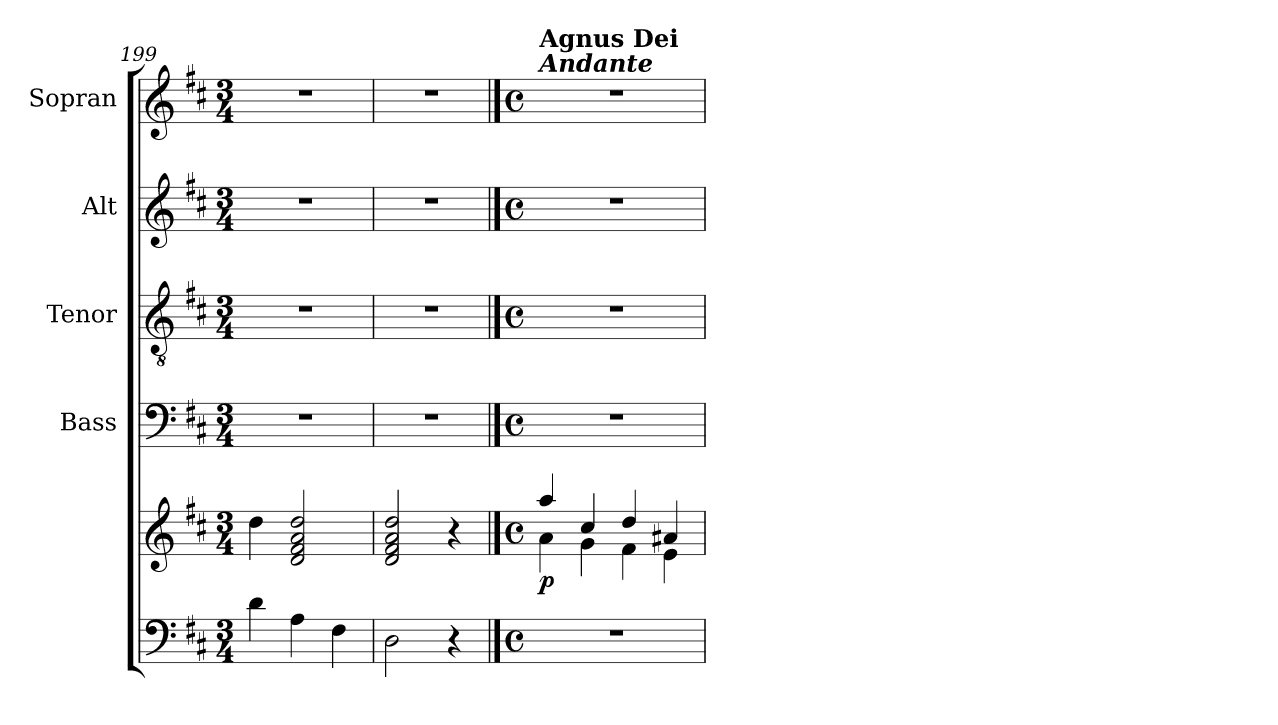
**kern	**kern	**dynam	**kern	**kern	**kern	**kern
*part5	*part5	*part5	*part4	*part3	*part2	*part1
*staff6	*staff5	*staff5/6	*staff4	*staff3	*staff2	*staff1
*	*	*	*I"Bass	*I"Tenor	*I"Alt	*I"Sopran
*	*	*	*I'B.	*I'T.	*I'A.	*I'S.
*clefF4	*clefG2	*	*clefF4	*clefGv2	*clefG2	*clefG2
*k[f#c#]	*k[f#c#]	*	*k[f#c#]	*k[f#c#]	*k[f#c#]	*k[f#c#]
*D:	*D:	*	*D:	*D:	*D:	*D:
*M3/4	*M3/4	*	*M3/4	*M3/4	*M3/4	*M3/4
=199	=199	=199	=199	=199	=199	=199
4d\	4dd\	.	2.r	2.r	2.r	2.r
4A\	2d/ 2f#/ 2a/ 2dd/	.	.	.	.	.
4F#\	.	.	.	.	.	.
=200	=200	=200	=200	=200	=200	=200
2D\	2d/ 2f#/ 2a/ 2dd/	.	2.r	2.r	2.r	2.r
4r	4r	.	.	.	.	.
!!LO:PB:g=z
==201	==201	==201	==201	==201	==201	==201
*M4/4	*M4/4	*	*M4/4	*M4/4	*M4/4	*M4/4
*met(c)	*met(c)	*	*met(c)	*met(c)	*met(c)	*met(c)
*	*^	*	*	*	*	*
!	!	!	!	!	!	!	!LO:TX:a:Bi:t=Andante
!	!	!	!	!	!	!	!LO:TX:a:B:t=Agnus Dei
!	!	!	!LO:DY:b	!	!	!	!
1r	4aa/	4a\	p	1r	1r	1r	1r
.	4cc#/	4g\	.	.	.	.	.
.	4dd/	4f#\	.	.	.	.	.
.	4a#X/	4e\	.	.	.	.	.
*	*v	*v	*	*	*	*	*
=	=	=	=	=	=	=
*-	*-	*-	*-	*-	*-	*-
